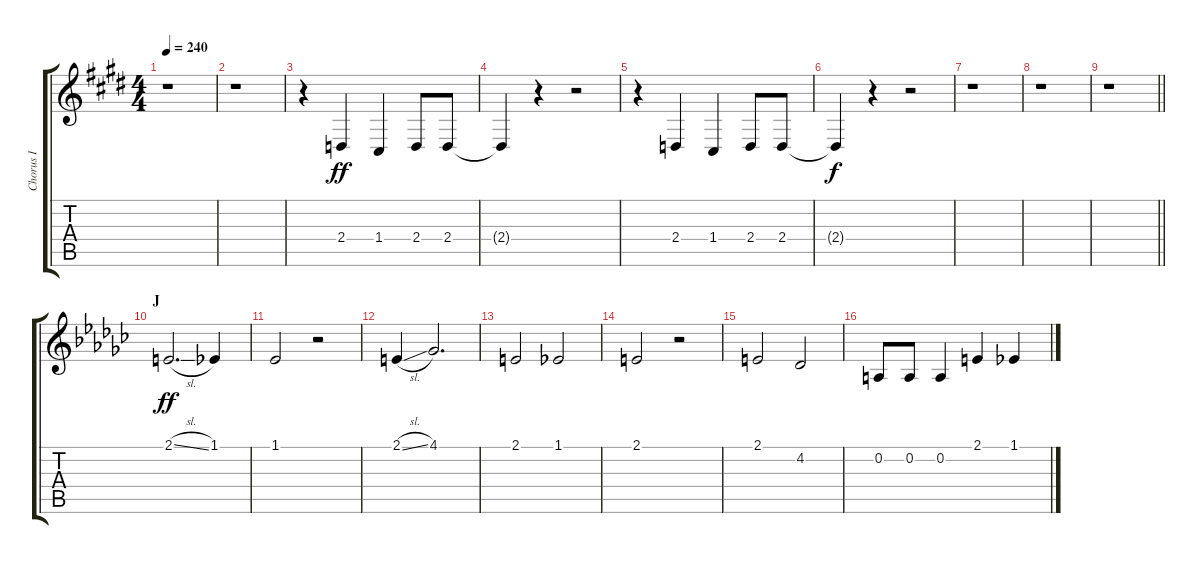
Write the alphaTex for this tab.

\track ("Chorus I" "Chorus I") {instrument voiceoohs}
\staff {score tabs}
\tuning (D4 A3 F3 C3 G2 D2) {hide}
\ts (4 4)
\tempo 240
\clef g2
\ks e
r.1{dy ff} |
r.1 |
r.4 2.4.4 1.4.4 2.4.8 2.4.8 |
2.4{t}.4 r.4 r.2 |
r.4 2.4.4 1.4.4 2.4.8 2.4.8 |
2.4{t}.4{dy f} r.4 r.2 |
r.1 |
r.1 |
\barLineRight lightlight
r.1 |
\section ("" "J")
\ks gb
2.1{sl}.2{d dy ff} 1.1.4 |
1.1.2 r.2 |
2.1{sl}.4 4.1.2{d} |
2.1.2 1.1.2 |
2.1.2 r.2 |
2.1.2 4.2.2 |
0.2.8 0.2.8 0.2.4 2.1.4 1.1.4
